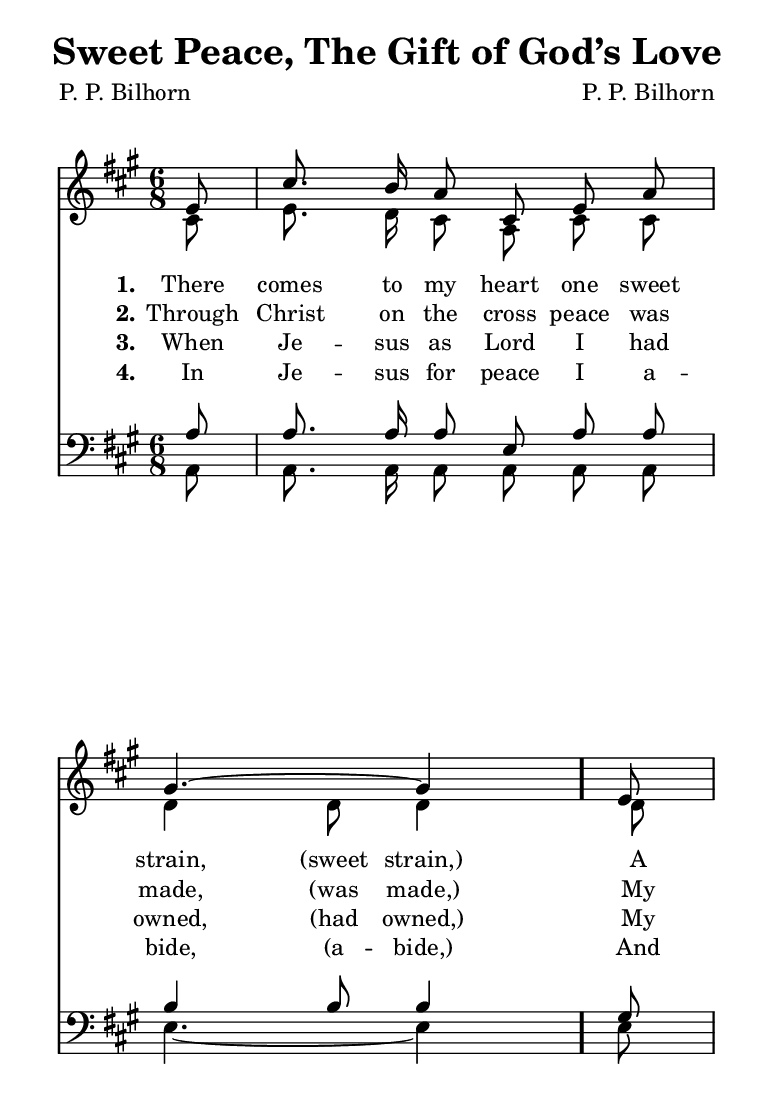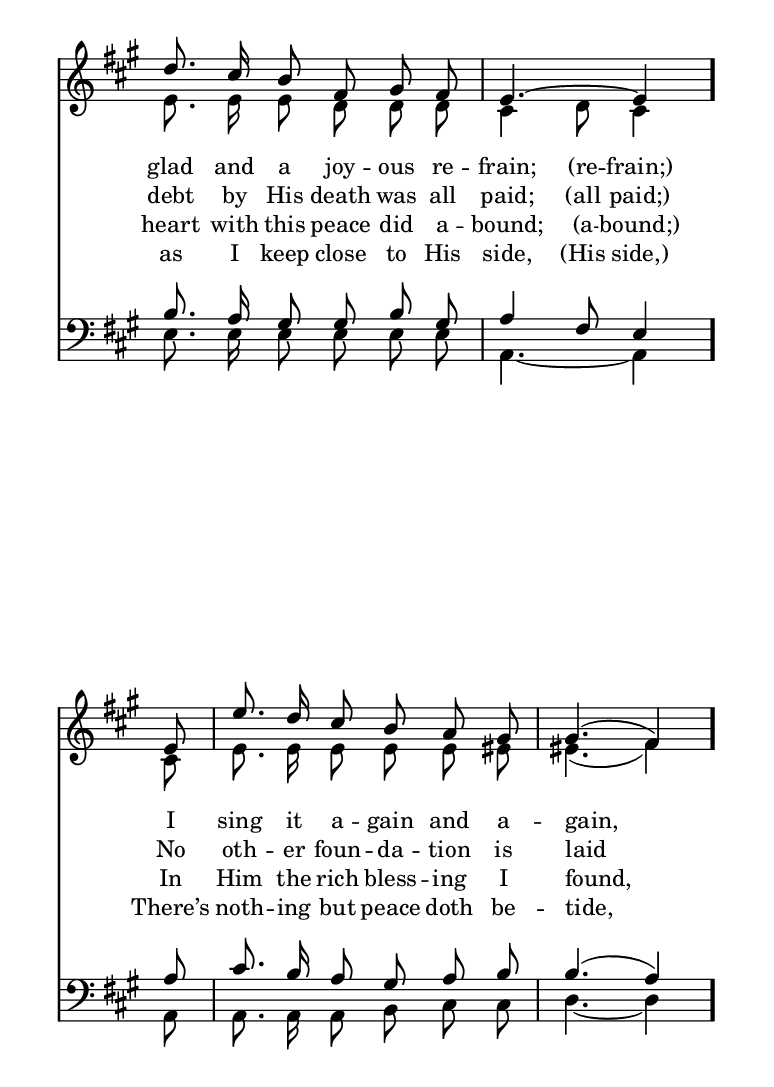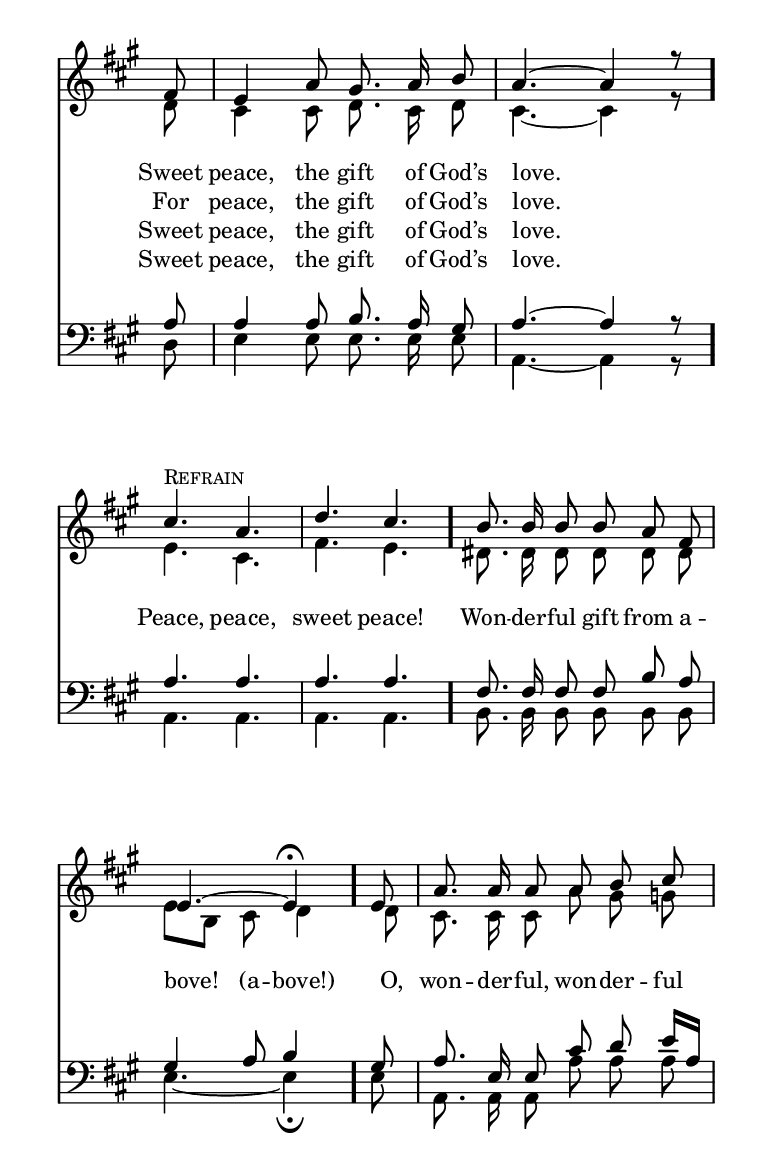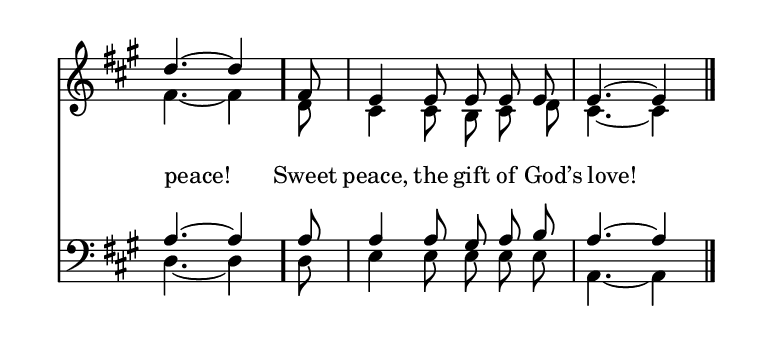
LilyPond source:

\include "common/global.ily"
\paper {
  \include "common/paper.ily"
}

\header{
  hymnnumber = "193"
  title = "Sweet Peace, The Gift of God’s Love"
  tunename = ""
  meter = ""
  poet = "P. P. Bilhorn"
  composer = "P. P. Bilhorn"
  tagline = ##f
}

ta = { \tempo 8=120 }
tb = { \tempo 8=80 } % not half the normal tempo in this case (aesthetic)

global = {
  \include "common/overrides.ily"
  \override Staff.TimeSignature.style = #'numbered
  \time 6/8
  \override Score.MetronomeMark.transparent = ##t % hide all fermata changes too
  \ta
  \key a \major
  \partial 8
  \autoBeamOff
}

patternA = { c8 | c8. c16 c8 c c c | c4. c4 }
patternB = { c8 | c8. c16 c8 c c c | c4 c8 c4 }
patternC = { c8 | c4 c8 c8. c16 c8 | c4. c4 c8 }

notesSoprano = {
\global
\relative c' {

  e8 | cis'8. b16 a8 cis, e a | gis4. ~ gis4
  \changePitch \patternA { e | d' cis b fis gis fis | e ~ e }
  \changePitch \patternA { e | e' d cis b a gis | gis( fis) }
  \changePitch \patternC { fis | e a gis a b | a ~ a r }

  << s^\markup { \small \caps "Refrain" }
  { cis4. a | d cis } >>
  b8. b16 b8 b a fis | e4.~ \tb e4 \fermata \ta
  \changePitch \patternA { e | a a a a b cis | d ~ d }
  fis,8 | e4 e8 e e e | e4. ~ e4

  \bar "|."

}
}

notesAlto = {
\global
\relative e' {

  \changePitch \patternB { cis | e d cis a cis cis | d d d }
  \changePitch \patternB { d | e e e d d d | cis d cis }
  \changePitch \patternA { cis | e e e e e eis | eis( fis) }
  \changePitch \patternC { d | cis cis d cis d | cis ~ cis r }

  e4. cis | fis e
  dis8. dis16 dis8 dis dis dis | e8[ b] cis d4
  \changePitch \patternA { d | cis cis cis a' gis g | fis ~ fis }
  d8 | cis4 cis8 b cis d | cis4. ~ cis4

}
}

notesTenor = {
\global
\relative a {

  \changePitch \patternB { a | a a a e a a | b b b }
  \changePitch \patternB { gis | b a gis gis b gis | a fis e }
  \changePitch \patternA { a | cis b a gis a b | b( a) }
  \changePitch \patternC { a | a a b a gis | a ~ a r }

  a4. a | a a
  fis8. fis16 fis8 fis b a | gis4 a8 b4
  gis8 | a8. e16 e8 cis' d e16[ a,] | a4. ~ a4
  a8 | a4 a8 gis a b | a4. ~ a4

}
}

notesBass = {
\global
\relative f, {

  \changePitch \patternA { a | a a a a a a | e' ~ e }
  \changePitch \patternA { e | e e e e e e | a, ~ a }
  \changePitch \patternA { a | a a a b cis cis | d ~ d }
  \changePitch \patternC { d | e e e e e | a, ~ a r }

  a4. a | a a
  b8. b16 b8 b b b | e4. ~ e4 \fermata
  \changePitch \patternA { e | a, a a a' a a | d, ~ d }
  d8 | e4 e8 e e e | a,4. ~ a4

}
}

Refrain = \lyricmode {

Peace, peace, sweet peace! \bar "."
Won -- der -- ful gift from a -- bove! %{HIDE>%} (a -- bove!) %{<HIDE%} \bar "."
O, won -- der -- ful, won -- der -- ful peace! \bar "."
Sweet peace, the gift of God’s love! \bar "."

}

wordsA = \lyricmode {
\set stanza = "1."

There comes to my heart one sweet strain, %{HIDE>%} (sweet strain,) %{<HIDE%} \bar "."
A glad and a joy -- ous re -- frain; %{HIDE>%} (re -- frain;) %{<HIDE%} \bar "."
I sing it a -- gain and a -- gain, \bar "."
Sweet peace, the gift of God’s love. \bar "."

}

wordsB = \lyricmode {
\set stanza = "2."

Through Christ on the cross peace was made, %{HIDE>%} (was made,) %{<HIDE%}
My debt by His death was all paid; %{HIDE>%} (all paid;) %{<HIDE%}
No oth -- er foun -- da -- tion is laid
For peace, the gift of God’s love.

\Refrain

}

wordsC = \lyricmode {
\set stanza = "3."

When Je -- sus as Lord I had owned, %{HIDE>%} (had owned,) %{<HIDE%}
My heart with this peace did a -- bound; %{HIDE>%} (a -- bound;) %{<HIDE%}
In Him the rich bless -- ing I found,
Sweet peace, the gift of God’s love.

}

wordsD = \lyricmode {
\set stanza = "4."

In Je -- sus for peace I a -- bide, %{HIDE>%} (a -- bide,) %{<HIDE%}
And as I keep close to His side, %{HIDE>%} (His side,) %{<HIDE%}
There’s noth -- ing but peace doth be -- tide,
Sweet peace, the gift of God’s love.

}

\score {
  \context ChoirStaff <<
    \context Staff = upper <<
      \set ChoirStaff.systemStartDelimiter = #'SystemStartBar
      \context Voice  = sopranos { \voiceOne << \notesSoprano >> }
      \context Voice  = altos { \voiceTwo << \notesAlto >> }
      \context Lyrics = one   \lyricsto altos \wordsA
      \context Lyrics = two   \lyricsto altos \wordsB
      \context Lyrics = three \lyricsto altos \wordsC
      \context Lyrics = four  \lyricsto altos \wordsD
    >>
    \context Staff = men <<
      \clef bass
      \context Voice  = tenors { \voiceOne << \notesTenor >> }
      \context Voice  = basses { \voiceTwo << \notesBass >> }
    >>
  >>
  \layout {
    \include "common/layout.ily"
  }
  \midi{
    \include "common/midi.ily"
  }
}

\version "2.19.49"  % necessary for upgrading to future LilyPond versions.

% vi:set et ts=2 sw=2 ai nocindent syntax=lilypond:
